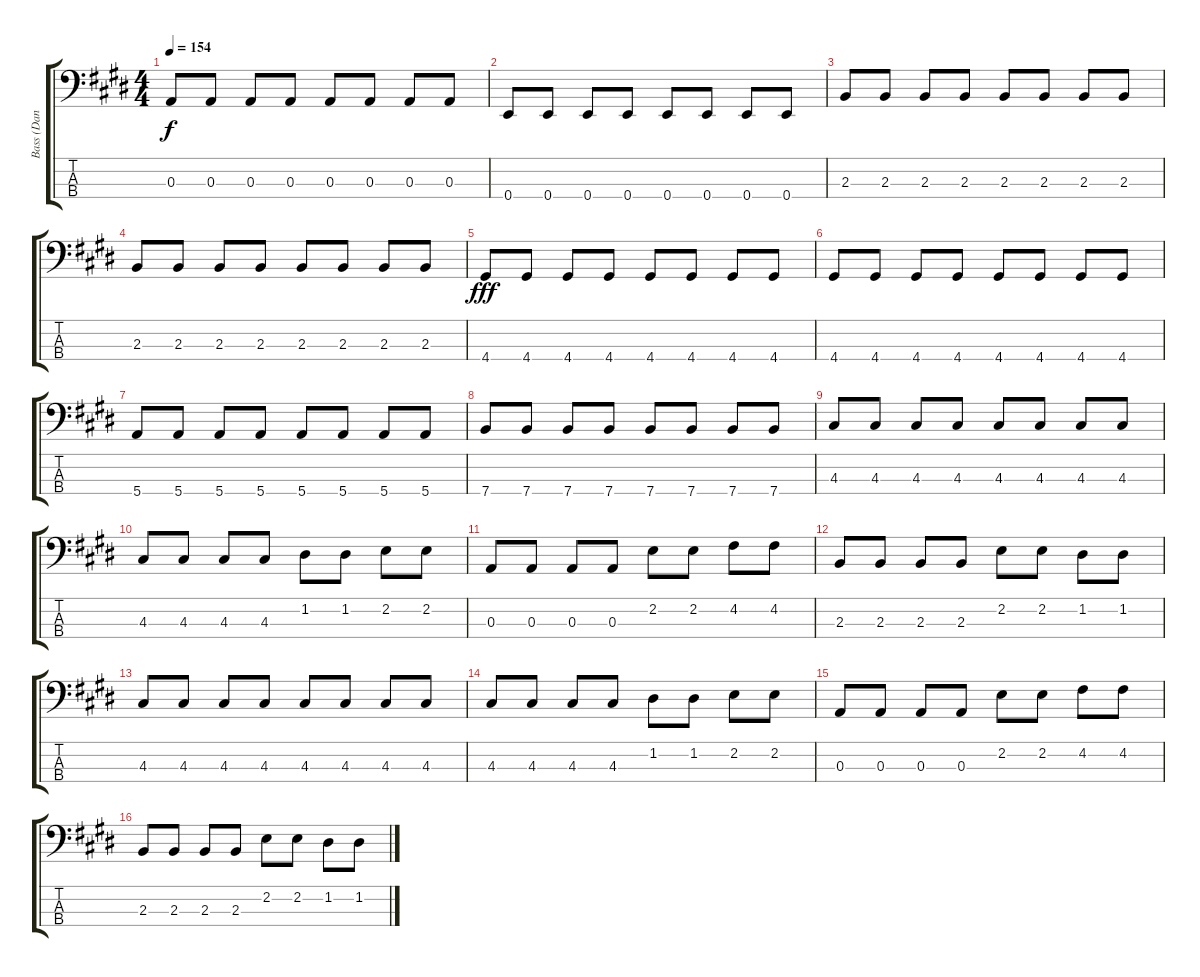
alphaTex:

\track ("Bass (Dan Andriano)" "Bass (Dan ") {instrument electricbassfinger}
\staff {score tabs}
\tuning (G2 D2 A1 E1) {hide}
\ts (4 4)
\tempo 154
\clef f4
\ks c#minor
0.3.8{dy f} 0.3.8 0.3.8 0.3.8 0.3.8 0.3.8 0.3.8 0.3.8 |
0.4.8 0.4.8 0.4.8 0.4.8 0.4.8 0.4.8 0.4.8 0.4.8 |
2.3.8 2.3.8 2.3.8 2.3.8 2.3.8 2.3.8 2.3.8 2.3.8 |
2.3.8 2.3.8 2.3.8 2.3.8 2.3.8 2.3.8 2.3.8 2.3.8 |
4.4.8{dy fff} 4.4.8 4.4.8 4.4.8 4.4.8 4.4.8 4.4.8 4.4.8 |
4.4.8 4.4.8 4.4.8 4.4.8 4.4.8 4.4.8 4.4.8 4.4.8 |
5.4.8 5.4.8 5.4.8 5.4.8 5.4.8 5.4.8 5.4.8 5.4.8 |
7.4.8 7.4.8 7.4.8 7.4.8 7.4.8 7.4.8 7.4.8 7.4.8 |
4.3.8 4.3.8 4.3.8 4.3.8 4.3.8 4.3.8 4.3.8 4.3.8 |
4.3.8 4.3.8 4.3.8 4.3.8 1.2.8 1.2.8 2.2.8 2.2.8 |
0.3.8 0.3.8 0.3.8 0.3.8 2.2.8 2.2.8 4.2.8 4.2.8 |
2.3.8 2.3.8 2.3.8 2.3.8 2.2.8 2.2.8 1.2.8 1.2.8 |
4.3.8 4.3.8 4.3.8 4.3.8 4.3.8 4.3.8 4.3.8 4.3.8 |
4.3.8 4.3.8 4.3.8 4.3.8 1.2.8 1.2.8 2.2.8 2.2.8 |
0.3.8 0.3.8 0.3.8 0.3.8 2.2.8 2.2.8 4.2.8 4.2.8 |
2.3.8 2.3.8 2.3.8 2.3.8 2.2.8 2.2.8 1.2.8 1.2.8
